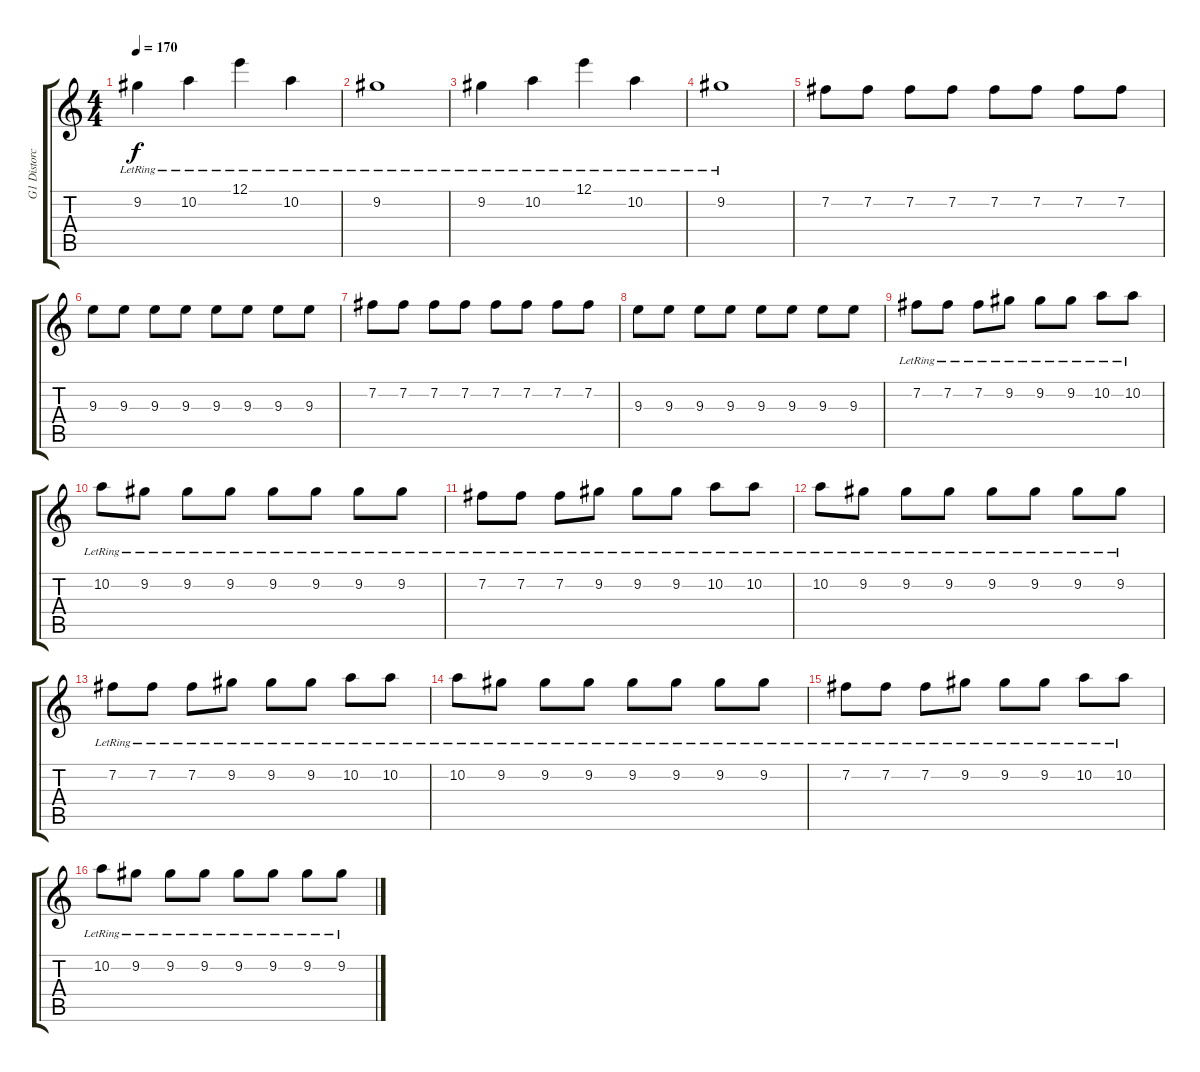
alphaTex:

\track ("G1 Distorcion" "G1 Distorc") {instrument distortionguitar}
\staff {score tabs}
\tuning (E4 B3 G3 D3 A2 E2) {hide}
\ts (4 4)
\tempo 170
\clef g2
\ks c
9.2{lr}.4{dy f} 10.2{lr}.4 12.1{lr}.4 10.2{lr}.4 |
9.2{lr}.1 |
9.2{lr}.4 10.2{lr}.4 12.1{lr}.4 10.2{lr}.4 |
9.2{lr}.1 |
7.2.8 7.2.8 7.2.8 7.2.8 7.2.8 7.2.8 7.2.8 7.2.8 |
9.3.8 9.3.8 9.3.8 9.3.8 9.3.8 9.3.8 9.3.8 9.3.8 |
7.2.8 7.2.8 7.2.8 7.2.8 7.2.8 7.2.8 7.2.8 7.2.8 |
9.3.8 9.3.8 9.3.8 9.3.8 9.3.8 9.3.8 9.3.8 9.3.8 |
7.2{lr}.8 7.2{lr}.8 7.2{lr}.8 9.2{lr}.8 9.2{lr}.8 9.2{lr}.8 10.2{lr}.8 10.2{lr}.8 |
10.2{lr}.8 9.2{lr}.8 9.2{lr}.8 9.2{lr}.8 9.2{lr}.8 9.2{lr}.8 9.2{lr}.8 9.2{lr}.8 |
7.2{lr}.8 7.2{lr}.8 7.2{lr}.8 9.2{lr}.8 9.2{lr}.8 9.2{lr}.8 10.2{lr}.8 10.2{lr}.8 |
10.2{lr}.8 9.2{lr}.8 9.2{lr}.8 9.2{lr}.8 9.2{lr}.8 9.2{lr}.8 9.2{lr}.8 9.2{lr}.8 |
7.2{lr}.8 7.2{lr}.8 7.2{lr}.8 9.2{lr}.8 9.2{lr}.8 9.2{lr}.8 10.2{lr}.8 10.2{lr}.8 |
10.2{lr}.8 9.2{lr}.8 9.2{lr}.8 9.2{lr}.8 9.2{lr}.8 9.2{lr}.8 9.2{lr}.8 9.2{lr}.8 |
7.2{lr}.8 7.2{lr}.8 7.2{lr}.8 9.2{lr}.8 9.2{lr}.8 9.2{lr}.8 10.2{lr}.8 10.2{lr}.8 |
10.2{lr}.8 9.2{lr}.8 9.2{lr}.8 9.2{lr}.8 9.2{lr}.8 9.2{lr}.8 9.2{lr}.8 9.2{lr}.8
